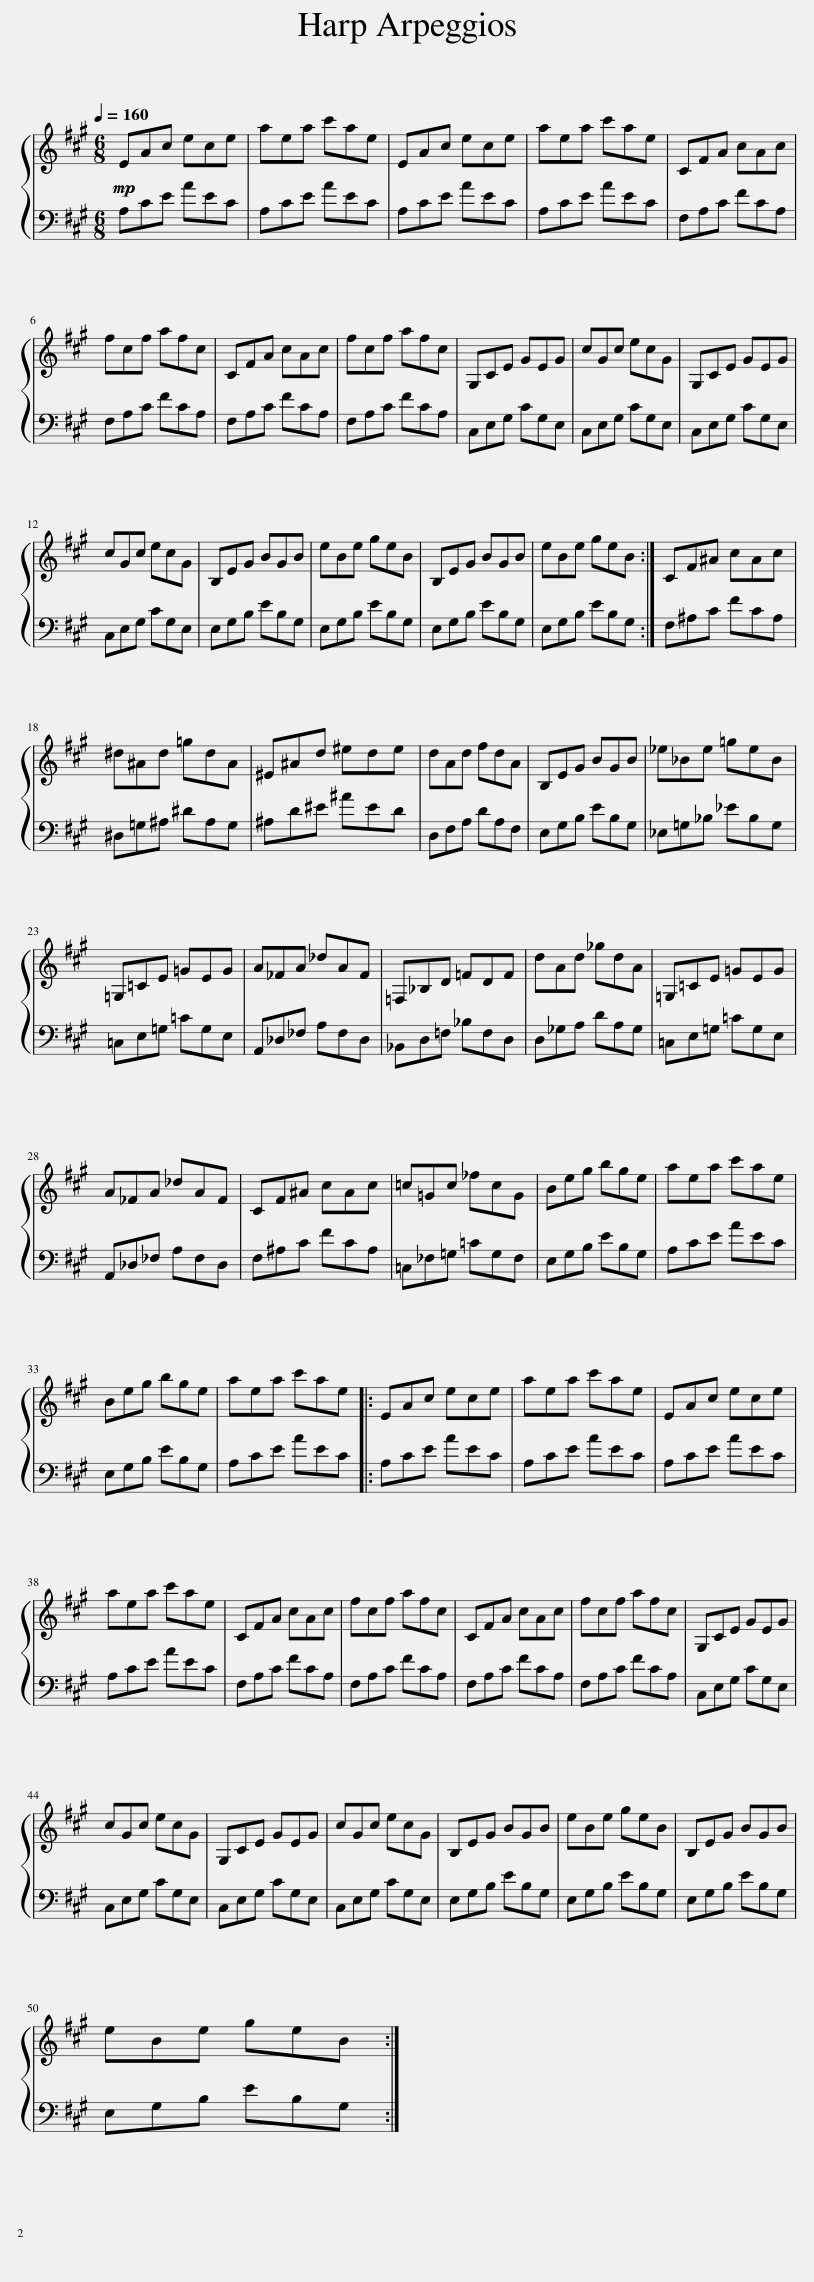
X:1
%%score { 1 | 2 }
L:1/8
Q:1/4=160
M:6/8
I:linebreak $
K:A
V:1 treble
V:2 bass
V:1
!mp! EAc ece | aea c'ae | EAc ece | aea c'ae | CFA cAc |$ %5
 fcf afc | CFA cAc | fcf afc | G,CE GEG | cGc ecG | %10
 G,CE GEG |$ cGc ecG | B,EG BGB | eBe geB | B,EG BGB | %15
 eBe geB :| CF^A cAc |$ ^d^Ad =gdA | ^E^Ad ^ede | dAd fdA | %20
 B,EG BGB | _e_Be =geB |$ =G,=CE =GEG | A_FA _dAF | =F,_B,D =FDF | %25
 dAd _gdA | =G,=CE =GEG |$ A_FA _dAF | CF^A cAc | =c=Gc _fcG | %30
 Beg bge | aea c'ae |$ Beg bge | aea c'ae |: EAc ece | %35
 aea c'ae | EAc ece |$ aea c'ae | CFA cAc | fcf afc | %40
 CFA cAc | fcf afc | G,CE GEG |$ cGc ecG | G,CE GEG | %45
 cGc ecG | B,EG BGB | eBe geB | B,EG BGB |$ eBe geB :| %50
V:2
 A,CE AEC | A,CE AEC | A,CE AEC | A,CE AEC | F,A,C FCA, |$ %5
 F,A,C FCA, | F,A,C FCA, | F,A,C FCA, | C,E,G, CG,E, | C,E,G, CG,E, | %10
 C,E,G, CG,E, |$ C,E,G, CG,E, | E,G,B, EB,G, | E,G,B, EB,G, | E,G,B, EB,G, | %15
 E,G,B, EB,G, :| F,^A,C FCA, |$ ^D,=G,^A, ^DA,G, | ^A,D^E ^AED | D,F,A, DA,F, | %20
 E,G,B, EB,G, | _E,=G,_B, _EB,G, |$ =C,E,=G, =CG,E, | A,,_D,_F, A,F,D, | _B,,D,=F, _B,F,D, | %25
 D,_G,A, DA,G, | =C,E,=G, =CG,E, |$ A,,_D,_F, A,F,D, | F,^A,C FCA, | =C,_F,=G, =CG,F, | %30
 E,G,B, EB,G, | A,CE AEC |$ E,G,B, EB,G, | A,CE AEC |: A,CE AEC | %35
 A,CE AEC | A,CE AEC |$ A,CE AEC | F,A,C FCA, | F,A,C FCA, | %40
 F,A,C FCA, | F,A,C FCA, | C,E,G, CG,E, |$ C,E,G, CG,E, | C,E,G, CG,E, | %45
 C,E,G, CG,E, | E,G,B, EB,G, | E,G,B, EB,G, | E,G,B, EB,G, |$ E,G,B, EB,G, :| %50
